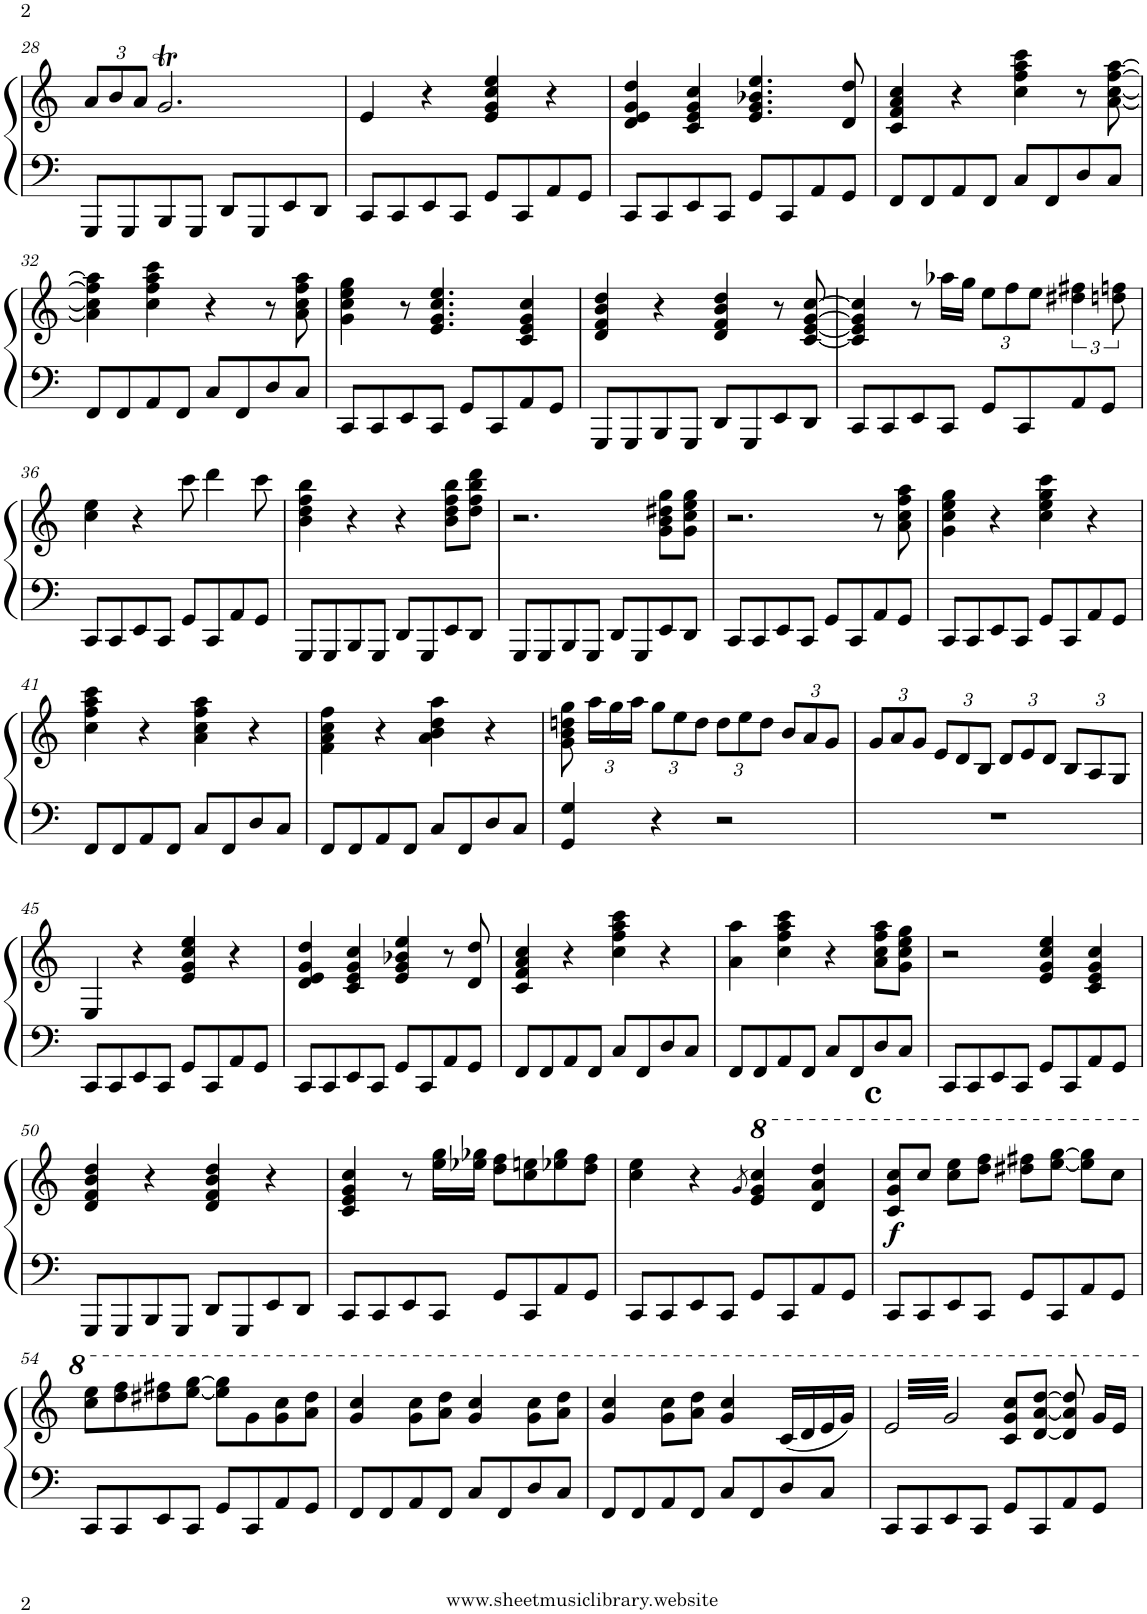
**kern	**kern	**dynam
*part1	*part1	*part1
*staff2	*staff1	*staff1/2
*I"Piano	*	*
*I'Pno.	*	*
!!LO:PB:g=z
*clefF4	*clefG2	*
*k[]	*k[]	*
*M4/4	*M4/4	*
*	*Xbrackettup	*
=28	=28	=28
8GGG/L	12a/L	.
.	12b/	.
8GGG/	.	.
.	12a/J	.
8BBB/	2.gT/	.
8GGG/J	.	.
8DD/L	.	.
8GGG/	.	.
8EE/	.	.
8DD/J	.	.
=29	=29	=29
8CC/L	4e/	.
8CC/	.	.
8EE/	4r	.
8CC/J	.	.
8GG/L	4e/ 4g/ 4cc/ 4ee/	.
8CC/	.	.
8AA/	4r	.
8GG/J	.	.
=30	=30	=30
8CC/L	4d/ 4e/ 4g/ 4dd/	.
8CC/	.	.
8EE/	4c/ 4e/ 4g/ 4cc/	.
8CC/J	.	.
8GG/L	4.e/ 4.g/ 4.b-X/ 4.ee/	.
8CC/	.	.
8AA/	.	.
8GG/J	8d/ 8dd/	.
=31	=31	=31
8FF/L	4c/ 4f/ 4a/ 4cc/	.
8FF/	.	.
8AA/	4r	.
8FF/J	.	.
8C/L	4cc\ 4ff\ 4aa\ 4ccc\	.
8FF/	.	.
8D/	8r	.
8C/J	[8a\ [8cc\ [8ff\ [8aa\	.
!!LO:LB:g=z
=32	=32	=32
8FF/L	4a\] 4cc\] 4ff\] 4aa\]	.
8FF/	.	.
8AA/	4cc\ 4ff\ 4aa\ 4ccc\	.
8FF/J	.	.
8C/L	4r	.
8FF/	.	.
8D/	8r	.
8C/J	8a\ 8cc\ 8ff\ 8aa\	.
=33	=33	=33
8CC/L	4g\ 4cc\ 4ee\ 4gg\	.
8CC/	.	.
8EE/	8r	.
8CC/J	4.e/ 4.g/ 4.cc/ 4.ee/	.
8GG/L	.	.
8CC/	.	.
8AA/	4c/ 4e/ 4g/ 4cc/	.
8GG/J	.	.
=34	=34	=34
8GGG/L	4d/ 4f/ 4b/ 4dd/	.
8GGG/	.	.
8BBB/	4r	.
8GGG/J	.	.
8DD/L	4d/ 4f/ 4b/ 4dd/	.
8GGG/	.	.
8EE/	8r	.
8DD/J	[8c/ [8e/ [8g/ [8cc/	.
=35	=35	=35
8CC/L	4c/] 4e/] 4g/] 4cc/]	.
8CC/	.	.
8EE/	8r	.
8CC/J	16aa-X\LL	.
.	16gg\JJ	.
8GG/L	12ee\L	.
.	12ff\	.
8CC/	.	.
.	12ee\J	.
*	*brackettup	*
8AA/	6dd#X\ 6ff#X\	.
8GG/J	.	.
.	12ddn\ 12ffn\	.
!!LO:LB:g=z
=36	=36	=36
8CC/L	4cc\ 4ee\	.
8CC/	.	.
8EE/	4r	.
8CC/J	.	.
8GG/L	8ccc\	.
8CC/	4ddd\	.
8AA/	.	.
8GG/J	8ccc\	.
=37	=37	=37
8GGG/L	4b\ 4dd\ 4ff\ 4bb\	.
8GGG/	.	.
8BBB/	4r	.
8GGG/J	.	.
8DD/L	4r	.
8GGG/	.	.
8EE/	8b\ 8dd\ 8ff\ 8bb\L	.
8DD/J	8dd\ 8ff\ 8bb\ 8ddd\J	.
=38	=38	=38
8GGG/L	2.r	.
8GGG/	.	.
8BBB/	.	.
8GGG/J	.	.
8DD/L	.	.
8GGG/	.	.
8EE/	8g\ 8b\ 8dd#X\ 8gg\L	.
8DD/J	8g\ 8cc\ 8ee\ 8gg\J	.
=39	=39	=39
8CC/L	2.r	.
8CC/	.	.
8EE/	.	.
8CC/J	.	.
8GG/L	.	.
8CC/	.	.
8AA/	8r	.
8GG/J	8a\ 8cc\ 8ff\ 8aa\	.
=40	=40	=40
8CC/L	4g\ 4cc\ 4ee\ 4gg\	.
8CC/	.	.
8EE/	4r	.
8CC/J	.	.
8GG/L	4cc\ 4ee\ 4gg\ 4ccc\	.
8CC/	.	.
8AA/	4r	.
8GG/J	.	.
!!LO:LB:g=z
=41	=41	=41
8FF/L	4cc\ 4ff\ 4aa\ 4ccc\	.
8FF/	.	.
8AA/	4r	.
8FF/J	.	.
8C/L	4a\ 4cc\ 4ff\ 4aa\	.
8FF/	.	.
8D/	4r	.
8C/J	.	.
=42	=42	=42
8FF/L	4f\ 4a\ 4cc\ 4ff\	.
8FF/	.	.
8AA/	4r	.
8FF/J	.	.
8C/L	4a\ 4b\ 4dd\ 4aa\	.
8FF/	.	.
8D/	4r	.
8C/J	.	.
=43	=43	=43
4GG/ 4G/	8g\ 8b\ 8ddn\ 8gg\	.
*	*Xbrackettup	*
.	24aa\LL	.
.	24gg\	.
.	24aa\JJ	.
4r	12gg\L	.
.	12ee\	.
.	12dd\J	.
2r	12dd\L	.
.	12ee\	.
.	12dd\J	.
.	12b/L	.
.	12a/	.
.	12g/J	.
=44	=44	=44
1r	12g/L	.
.	12a/	.
.	12g/J	.
.	12e/L	.
.	12d/	.
.	12B/J	.
.	12d/L	.
.	12e/	.
.	12d/J	.
.	12B/L	.
.	12A/	.
.	12G/J	.
!!LO:LB:g=z
=45	=45	=45
8CC/L	4E/	.
8CC/	.	.
8EE/	4r	.
8CC/J	.	.
8GG/L	4e/ 4g/ 4cc/ 4ee/	.
8CC/	.	.
8AA/	4r	.
8GG/J	.	.
=46	=46	=46
8CC/L	4d/ 4e/ 4g/ 4dd/	.
8CC/	.	.
8EE/	4c/ 4e/ 4g/ 4cc/	.
8CC/J	.	.
8GG/L	4e/ 4g/ 4b-X/ 4ee/	.
8CC/	.	.
8AA/	8r	.
8GG/J	8d/ 8dd/	.
=47	=47	=47
8FF/L	4c/ 4f/ 4a/ 4cc/	.
8FF/	.	.
8AA/	4r	.
8FF/J	.	.
8C/L	4cc\ 4ff\ 4aa\ 4ccc\	.
8FF/	.	.
8D/	4r	.
8C/J	.	.
=48	=48	=48
8FF/L	4a\ 4aa\	.
8FF/	.	.
8AA/	4cc\ 4ff\ 4aa\ 4ccc\	.
8FF/J	.	.
8C/L	4r	.
8FF/	.	.
8D/	8a\ 8cc\ 8ff\ 8aa\L	.
8C/J	8g\ 8cc\ 8ee\ 8gg\J	.
=49	=49	=49
8CC/L	2r	.
8CC/	.	.
8EE/	.	.
8CC/J	.	.
8GG/L	4e/ 4g/ 4cc/ 4ee/	.
8CC/	.	.
8AA/	4c/ 4e/ 4g/ 4cc/	.
8GG/J	.	.
!!LO:LB:g=z
=50	=50	=50
8GGG/L	4d/ 4f/ 4b/ 4dd/	.
8GGG/	.	.
8BBB/	4r	.
8GGG/J	.	.
8DD/L	4d/ 4f/ 4b/ 4dd/	.
8GGG/	.	.
8EE/	4r	.
8DD/J	.	.
=51	=51	=51
8CC/L	4c/ 4e/ 4g/ 4cc/	.
8CC/	.	.
8EE/	8r	.
8CC/J	16ee\ 16gg\LL	.
.	16ee-X\ 16gg-X\JJ	.
8GG/L	8dd\ 8ff\L	.
8CC/	8cc\ 8een\	.
8AA/	8ee-X\ 8gg-\	.
8GG/J	8dd\ 8ff\J	.
=52	=52	=52
8CC/L	4cc\ 4ee\	.
8CC/	.	.
8EE/	4r	.
8CC/J	.	.
.	8qgg/	.
8GG/L	4ee/ 4gg/ 4ccc/	.
8CC/	.	.
8AA/	4dd/ 4aa/ 4ddd/	.
8GG/J	.	.
=53	=53	=53
!	!LO:TX:a:B:t=c	!
!	!	!LO:DY:b
8CC/L	8cc/ 8gg/ 8ccc/L	f
8CC/	8ccc/J	.
8EE/	8ccc\ 8eee\L	.
8CC/J	8ddd\ 8fff\J	.
8GG/L	8ddd#X\ 8fff#X\L	.
8CC/	[8eee\ [8ggg\J	.
8AA/	8eee\] 8ggg\]L	.
8GG/J	8ccc\J	.
!!LO:LB:g=z
=54	=54	=54
8CC/L	8ccc\ 8eee\L	.
8CC/	8ddd\ 8fff\	.
8EE/	8ddd#X\ 8fff#X\	.
8CC/J	[8eee\ [8ggg\J	.
8GG/L	8eee\] 8ggg\]L	.
8CC/	8gg\	.
8AA/	8gg\ 8ccc\	.
8GG/J	8aa\ 8ddd#\J	.
=55	=55	=55
8FF/L	4gg/ 4ccc/	.
8FF/	.	.
8AA/	8gg\ 8ccc\L	.
8FF/J	8aa\ 8ddd\J	.
8C/L	4gg/ 4ccc/	.
8FF/	.	.
8D/	8gg\ 8ccc\L	.
8C/J	8aa\ 8ddd\J	.
=56	=56	=56
8FF/L	4gg/ 4ccc/	.
8FF/	.	.
8AA/	8gg\ 8ccc\L	.
8FF/J	8aa\ 8ddd\J	.
8C/L	4gg/ 4ccc/	.
8FF/	.	.
8D/	(16cc/LL	.
.	16dd/	.
8C/J	16ee/	.
.	16gg/JJ)	.
=57	=57	=57
*	*brackettup	*
*	*tremolo	*
8CC/L	64ee/LLLL	.
.	64gg/	.
.	64ee/	.
.	64gg/	.
.	64ee/	.
.	64gg/	.
.	64ee/	.
.	64gg/	.
8CC/	64ee/	.
.	64gg/	.
.	64ee/	.
.	64gg/	.
.	64ee/	.
.	64gg/	.
.	64ee/	.
.	64gg/	.
8EE/	64ee/	.
.	64gg/	.
.	64ee/	.
.	64gg/	.
.	64ee/	.
.	64gg/	.
.	64ee/	.
.	64gg/	.
8CC/J	64ee/	.
.	64gg/	.
.	64ee/	.
.	64gg/	.
.	64ee/	.
.	64gg/	.
.	64ee/	.
.	64gg/JJJJ	.
*	*Xtremolo	*
8GG/L	8cc/ 8gg/ 8ccc/L	.
.	.	.
.	.	.
.	.	.
.	.	.
.	.	.
.	.	.
.	.	.
8CC/	[8dd/ [8aa/ [8ddd/J	.
.	.	.
.	.	.
.	.	.
.	.	.
.	.	.
.	.	.
.	.	.
8AA/	8dd/] 8aa/] 8ddd/]	.
8GG/J	16gg/LL	.
.	16ee/JJ	.
=	=	=
*-	*-	*-
